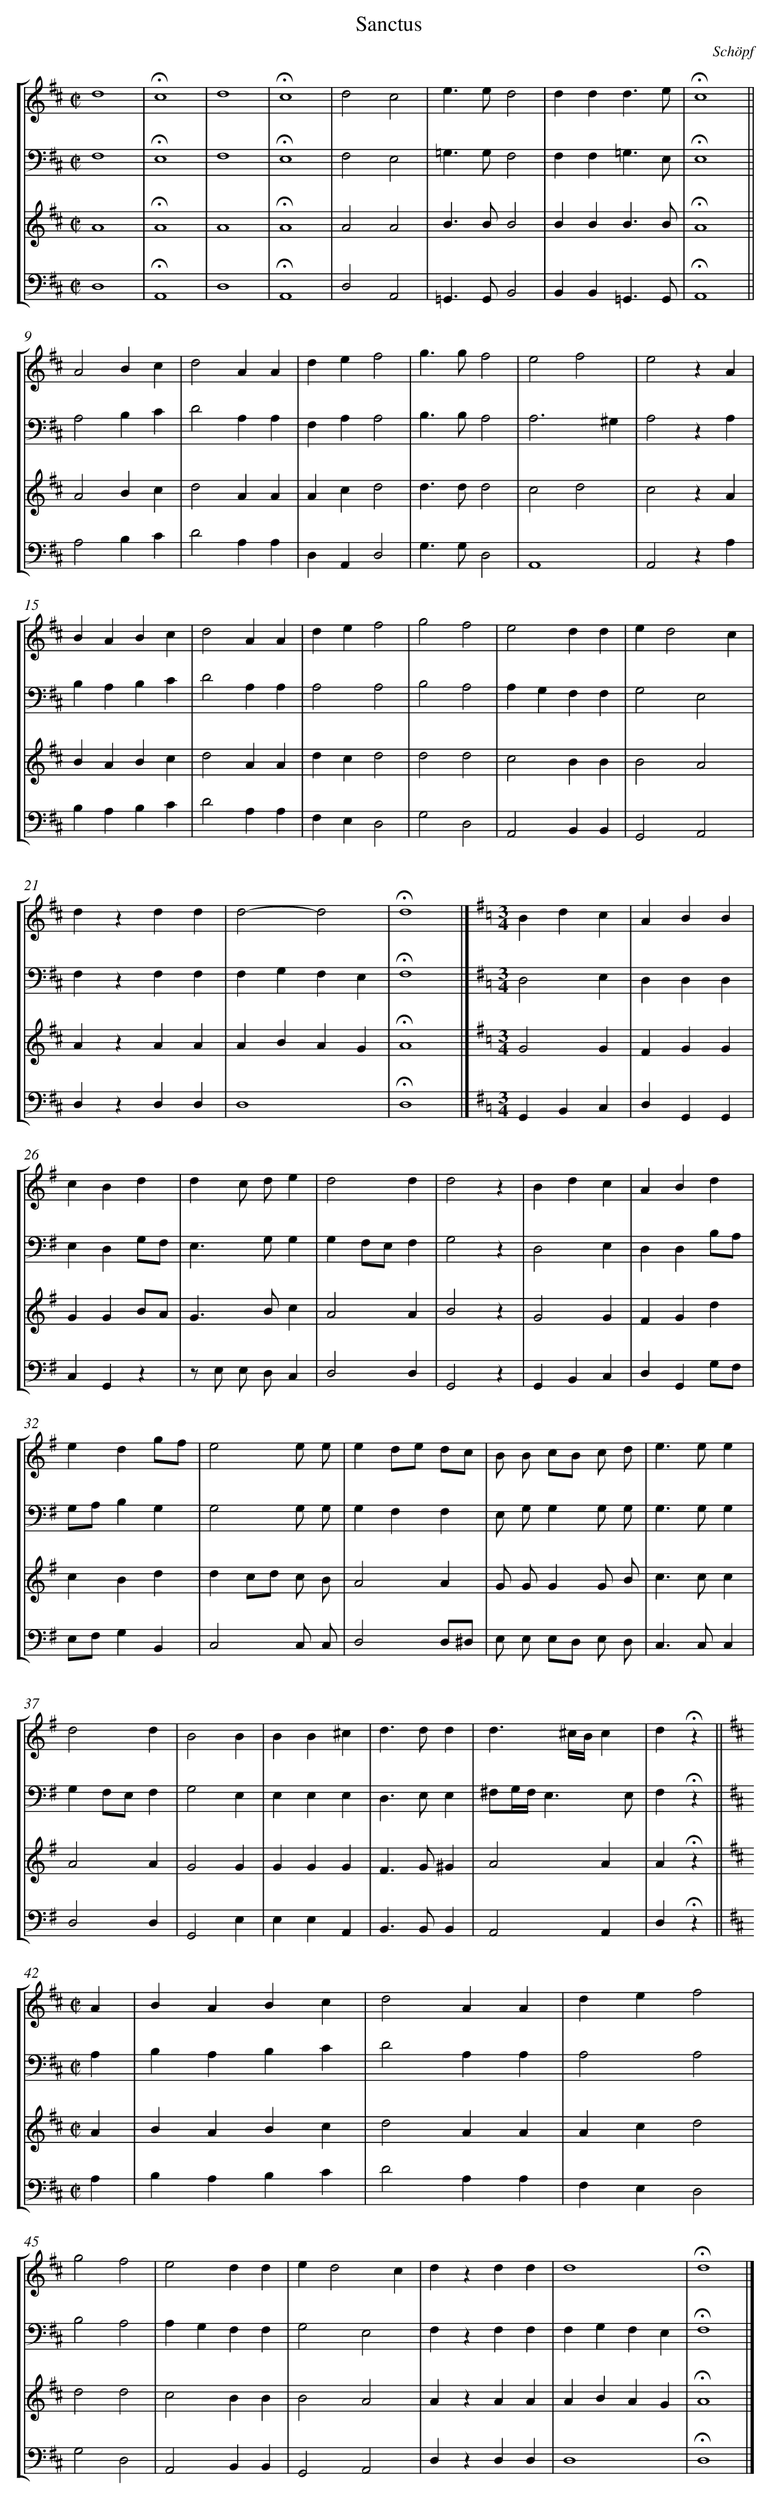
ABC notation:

X:1
T: Sanctus
C: Schöpf
L: 1/4
M: C|
%%staves [1 2 3 4]
V: 1 clef=treble
V: 2 clef=bass
V: 3 clef=treble
V: 4 clef=bass
K: D
[V:1] d4 |
[V:2] F,4 |
[V:3] A4 |
[V:4] D,4 |
[V:1] !fermata!c4 |
[V:2] !fermata!E,4 |
[V:3] !fermata!A4 |
[V:4] !fermata!A,,4 |
[V:1] d4 |
[V:2] F,4 |
[V:3] A4 |
[V:4] D,4 |
[V:1] !fermata!c4 |
[V:2] !fermata!E,4 |
[V:3] !fermata!A4 |
[V:4] !fermata!A,,4 |
[V:1] d2c2 |
[V:2] F,2E,2 |
[V:3] A2A2 |
[V:4] D,2A,,2 |
[V:1] e>ed2 |
[V:2] =G,>G,F,2 |
[V:3] B>BB2 |
[V:4] =G,,>G,,B,,2 |
[V:1] ddd3/e/ |
[V:2] F,F,=G,3/E,/ |
[V:3] BBB3/B/ |
[V:4] B,,B,,=G,,3/G,,/ |
[V:1] !fermata!c4 ||
[V:2] !fermata!E,4 ||
[V:3] !fermata!A4 ||
[V:4] !fermata!A,,4 ||
[V:1] A2Bc |
[V:2] A,2B,C |
[V:3] A2Bc |
[V:4] A,2B,C |
[V:1] d2AA |
[V:2] D2A,A, |
[V:3] d2AA |
[V:4] D2A,A, |
[V:1] def2 |
[V:2] F,A,A,2 |
[V:3] Acd2 |
[V:4] D,A,,D,2 |
[V:1] g>gf2 |
[V:2] B,>B,A,2 |
[V:3] d>dd2 |
[V:4] G,>G,D,2 |
[V:1] e2f2 |
[V:2] A,3^G, |
[V:3] c2d2 |
[V:4] A,,4 |
[V:1] e2zA |
[V:2] A,2zA, |
[V:3] c2zA |
[V:4] A,,2zA, |
[V:1] BABc |
[V:2] B,A,B,C |
[V:3] BABc |
[V:4] B,A,B,C |
[V:1] d2AA |
[V:2] D2A,A, |
[V:3] d2AA |
[V:4] D2A,A, |
[V:1] def2 |
[V:2] A,2A,2 |
[V:3] dcd2 |
[V:4] F,E,D,2 |
[V:1] g2f2 |
[V:2] B,2A,2 |
[V:3] d2d2 |
[V:4] G,2D,2 |
[V:1] e2dd |
[V:2] A,G,F,F, |
[V:3] c2BB |
[V:4] A,,2B,,B,, |
[V:1] ed2c |
[V:2] G,2E,2 |
[V:3] B2A2 |
[V:4] G,,2A,,2 |
[V:1] dzdd |
[V:2] F,zF,F, |
[V:3] AzAA |
[V:4] D,zD,D, |
[V:1] d2-d2 |
[V:2] F,G,F,E, |
[V:3] ABAG |
[V:4] D,4 |
[V:1] !fermata!d4 |]
[V:2] !fermata!F,4 |]
[V:3] !fermata!A4 |]
[V:4] !fermata!D,4 |]
[V:1]  [K:G] [M:3/4]Bdc [I:setbarnb 25]|
[V:2]  [K:G] [M:3/4]D,2E, |
[V:3]  [K:G] [M:3/4]G2G |
[V:4]  [K:G] [M:3/4]G,,B,,C, |
[V:1] ABB |
[V:2] D,D,D, |
[V:3] FGG |
[V:4] D,G,,G,, |
[V:1] cBd |
[V:2] E,D,G,/F,/ |
[V:3] GGB/A/ |
[V:4] C,G,,z |
[V:1] dc/ d/e |
[V:2] E,>G,G, |
[V:3] G>Bc |
[V:4] z/ E,/ E,/ D,/C, |
[V:1] d2d |
[V:2] G,F,/E,/F, |
[V:3] A2A |
[V:4] D,2D, |
[V:1] d2z |
[V:2] G,2z |
[V:3] B2z |
[V:4] G,,2z |
[V:1] Bdc |
[V:2] D,2E, |
[V:3] G2G |
[V:4] G,,B,,C, |
[V:1] ABd |
[V:2] D,D,B,/A,/ |
[V:3] FGd |
[V:4] D,G,,G,/F,/ |
[V:1] edg/f/ |
[V:2] G,/A,/B,G, |
[V:3] cBd |
[V:4] E,/F,/G,B,, |
[V:1] e2e/ e/ |
[V:2] G,2G,/ G,/ |
[V:3] dc/d/ c/ B/ |
[V:4] C,2C,/ C,/ |
[V:1] ed/e/ d/c/ |
[V:2] G,F,F, |
[V:3] A2A |
[V:4] D,2D,/^D,/ |
[V:1] B/ B/ c/B/ c/ d/ |
[V:2] E,/ G,/G,G,/ G,/ |
[V:3] G/ G/GG/ B/ |
[V:4] E,/ E,/ E,/D,/ E,/ D,/ |
[V:1] e>ee |
[V:2] G,>G,G, |
[V:3] c>cc |
[V:4] C,>C,C, |
[V:1] d2d |
[V:2] G,F,/E,/F, |
[V:3] A2A |
[V:4] D,2D, |
[V:1] B2B |
[V:2] G,2E, |
[V:3] G2G |
[V:4] G,,2E, |
[V:1] BB^c |
[V:2] E,E,E, |
[V:3] GGG |
[V:4] E,E,A,, |
[V:1] d>dd |
[V:2] D,>E,E, |
[V:3] F>G^G |
[V:4] B,,>B,,B,, |
[V:1] d3/^c//B//c |
[V:2] ^F,/G,//F,//E,3/E,/ |
[V:3] A2A |
[V:4] A,,2A,, |
[V:1] d!fermata!z ||
[V:2] F,!fermata!z ||
[V:3] A!fermata!z ||
[V:4] D,!fermata!z ||
[V:1]  [K:D] [M:C|]A |
[V:2]  [K:D] [M:C|]A, |
[V:3]  [K:D] [M:C|]A |
[V:4]  [K:D] [M:C|]A, |
[V:1] BABc |
[V:2] B,A,B,C |
[V:3] BABc |
[V:4] B,A,B,C |
[V:1] d2AA |
[V:2] D2A,A, |
[V:3] d2AA |
[V:4] D2A,A, |
[V:1] def2 |
[V:2] A,2A,2 |
[V:3] Acd2 |
[V:4] F,E,D,2 |
[V:1] g2f2 |
[V:2] B,2A,2 |
[V:3] d2d2 |
[V:4] G,2D,2 |
[V:1] e2dd |
[V:2] A,G,F,F, |
[V:3] c2BB |
[V:4] A,,2B,,B,, |
[V:1] ed2c |
[V:2] G,2E,2 |
[V:3] B2A2 |
[V:4] G,,2A,,2 |
[V:1] dzdd |
[V:2] F,zF,F, |
[V:3] AzAA |
[V:4] D,zD,D, |
[V:1] d4 |
[V:2] F,G,F,E, |
[V:3] ABAG |
[V:4] D,4 |
[V:1] !fermata!d4 |]
[V:2] !fermata!F,4 |]
[V:3] !fermata!A4 |]
[V:4] !fermata!D,4 |]
